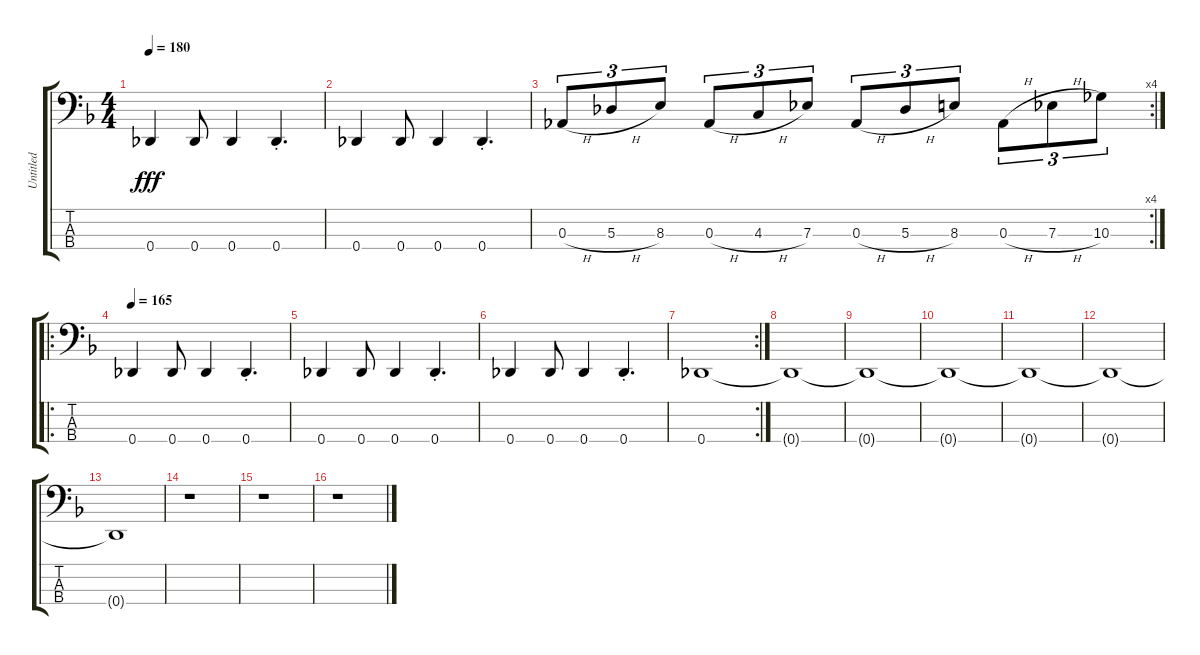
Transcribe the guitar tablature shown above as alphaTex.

\track ("Untitled" "Untitled") {instrument electricbasspick}
\staff {score tabs}
\tuning (Gb2 Db2 Ab1 Db1) {hide}
\ts (4 4)
\tempo 180
\clef f4
\ks f
0.4.4{dy fff} 0.4.8 0.4.4 0.4{st}.4{d} |
0.4.4 0.4.8 0.4.4 0.4{st}.4{d} |
\rc 4
0.3{h}.8{tu (3 2)} 5.3{h}.8{tu (3 2)} 8.3.8{tu (3 2)} 0.3{h}.8{tu (3 2)} 4.3{h}.8{tu (3 2)} 7.3.8{tu (3 2)} 0.3{h}.8{tu (3 2)} 5.3{h}.8{tu (3 2)} 8.3.8{tu (3 2)} 0.3{h}.8{tu (3 2)} 7.3{h}.8{tu (3 2)} 10.3.8{tu (3 2)} |
\ro
\tempo 165
0.4.4 0.4.8 0.4.4 0.4{st}.4{d} |
0.4.4 0.4.8 0.4.4 0.4{st}.4{d} |
0.4.4 0.4.8 0.4.4 0.4{st}.4{d} |
\rc 2
0.4.1 |
0.4{t}.1 |
0.4{t}.1 |
0.4{t}.1 |
0.4{t}.1 |
0.4{t}.1 |
0.4{t}.1 |
r.1 |
r.1 |
r.1
